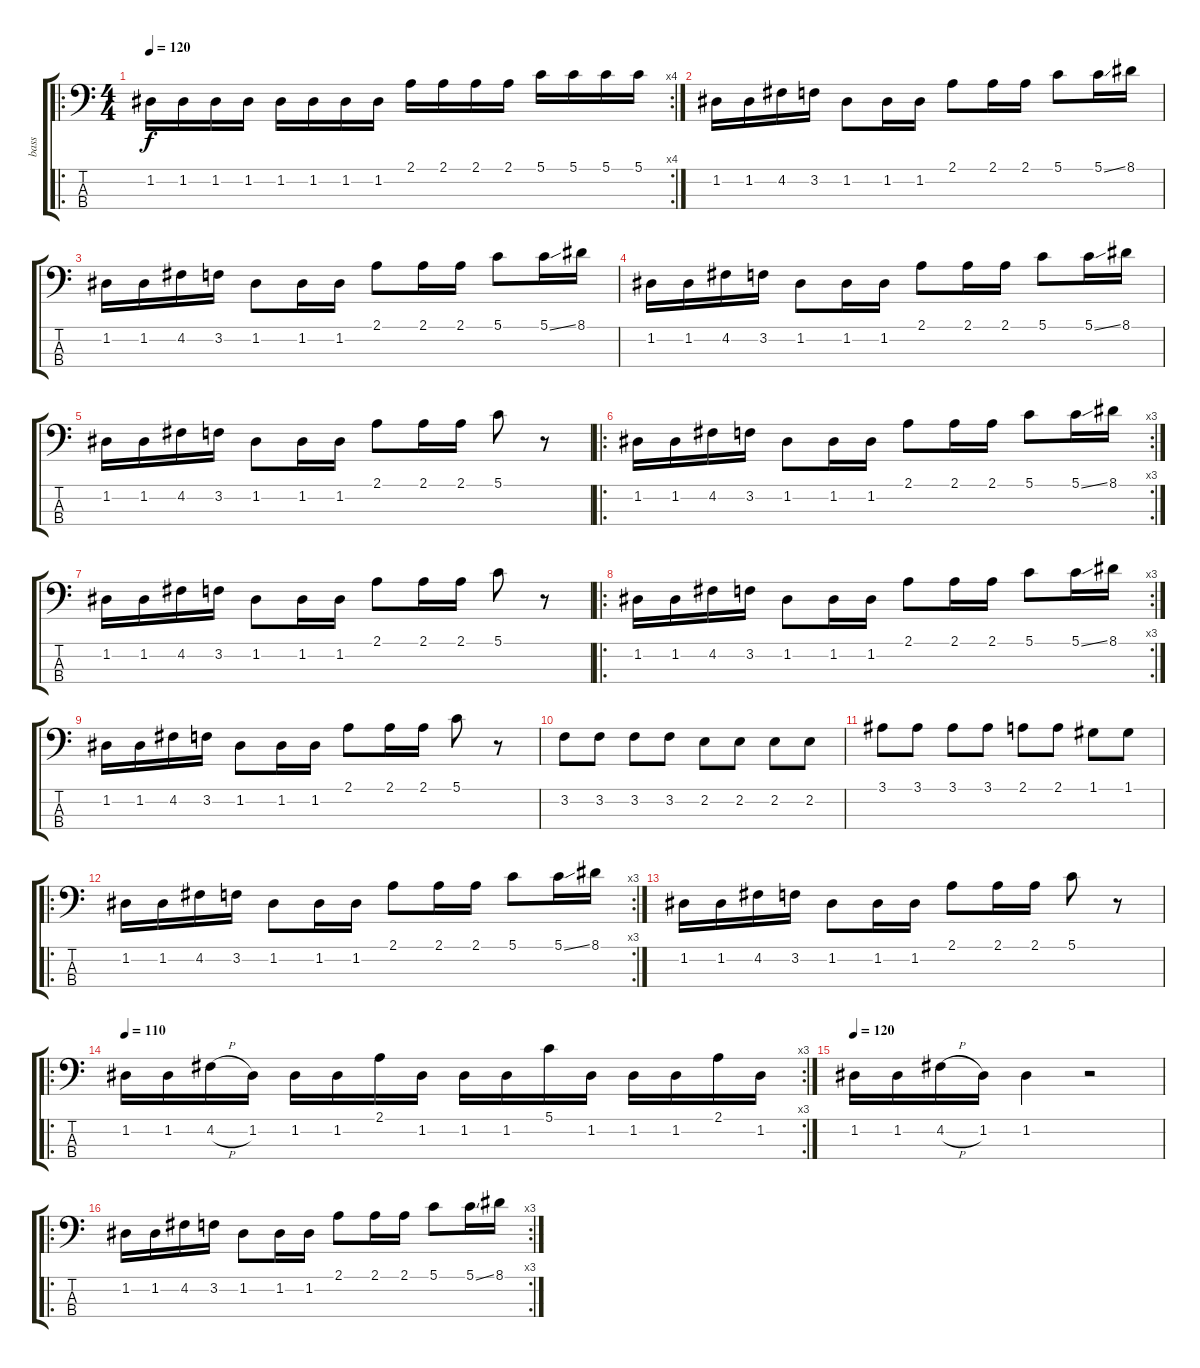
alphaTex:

\track ("bass" "bass") {instrument electricbassfinger}
\staff {score tabs}
\tuning (G2 D2 A1 E1) {hide}
\ro
\rc 4
\ts (4 4)
\tempo 120
\clef f4
\ks c
1.2.16{dy f instrument electricbassfinger} 1.2.16 1.2.16 1.2.16 1.2.16 1.2.16 1.2.16 1.2.16 2.1.16 2.1.16 2.1.16 2.1.16 5.1.16 5.1.16 5.1.16 5.1.16 |
1.2.16 1.2.16 4.2.16 3.2.16 1.2.8 1.2.16 1.2.16 2.1.8 2.1.16 2.1.16 5.1.8 5.1{ss}.16 8.1.16 |
1.2.16 1.2.16 4.2.16 3.2.16 1.2.8 1.2.16 1.2.16 2.1.8 2.1.16 2.1.16 5.1.8 5.1{ss}.16 8.1.16 |
1.2.16 1.2.16 4.2.16 3.2.16 1.2.8 1.2.16 1.2.16 2.1.8 2.1.16 2.1.16 5.1.8 5.1{ss}.16 8.1.16 |
1.2.16 1.2.16 4.2.16 3.2.16 1.2.8 1.2.16 1.2.16 2.1.8 2.1.16 2.1.16 5.1.8 r.8 |
\ro
\rc 3
1.2.16 1.2.16 4.2.16 3.2.16 1.2.8 1.2.16 1.2.16 2.1.8 2.1.16 2.1.16 5.1.8 5.1{ss}.16 8.1.16 |
1.2.16 1.2.16 4.2.16 3.2.16 1.2.8 1.2.16 1.2.16 2.1.8 2.1.16 2.1.16 5.1.8 r.8 |
\ro
\rc 3
1.2.16 1.2.16 4.2.16 3.2.16 1.2.8 1.2.16 1.2.16 2.1.8 2.1.16 2.1.16 5.1.8 5.1{ss}.16 8.1.16 |
1.2.16 1.2.16 4.2.16 3.2.16 1.2.8 1.2.16 1.2.16 2.1.8 2.1.16 2.1.16 5.1.8 r.8 |
3.2.8 3.2.8 3.2.8 3.2.8 2.2.8 2.2.8 2.2.8 2.2.8 |
3.1.8 3.1.8 3.1.8 3.1.8 2.1.8 2.1.8 1.1.8 1.1.8 |
\ro
\rc 3
1.2.16 1.2.16 4.2.16 3.2.16 1.2.8 1.2.16 1.2.16 2.1.8 2.1.16 2.1.16 5.1.8 5.1{ss}.16 8.1.16 |
1.2.16 1.2.16 4.2.16 3.2.16 1.2.8 1.2.16 1.2.16 2.1.8 2.1.16 2.1.16 5.1.8 r.8 |
\ro
\rc 3
\tempo 110
1.2.16{instrument electricguitarmuted} 1.2.16 4.2{h}.16 1.2.16 1.2.16 1.2.16 2.1.16 1.2.16 1.2.16 1.2.16 5.1.16 1.2.16 1.2.16 1.2.16 2.1.16 1.2.16 |
\tempo 120
1.2.16{instrument electricbassfinger} 1.2.16 4.2{h}.16 1.2.16 1.2.4 r.2 |
\ro
\rc 3
1.2.16 1.2.16 4.2.16 3.2.16 1.2.8 1.2.16 1.2.16 2.1.8 2.1.16 2.1.16 5.1.8 5.1{ss}.16 8.1.16
